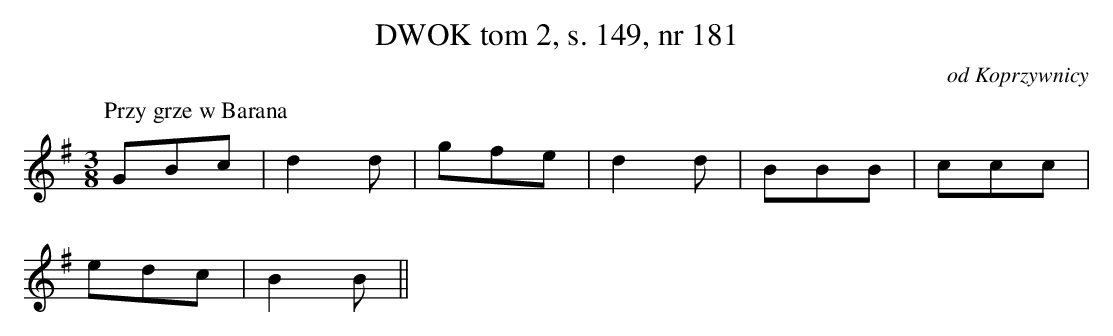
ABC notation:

X:1
T: DWOK tom 2, s. 149, nr 181
O: od Koprzywnicy
L: 1/16
M: 3/8
K: G
P: Przy grze w Barana
G2B2c2 | d4 d2 | g2f2e2 | d4 d2 | B2B2B2 | c2c2c2 |
e2d2c2 | B4 B2 ||
